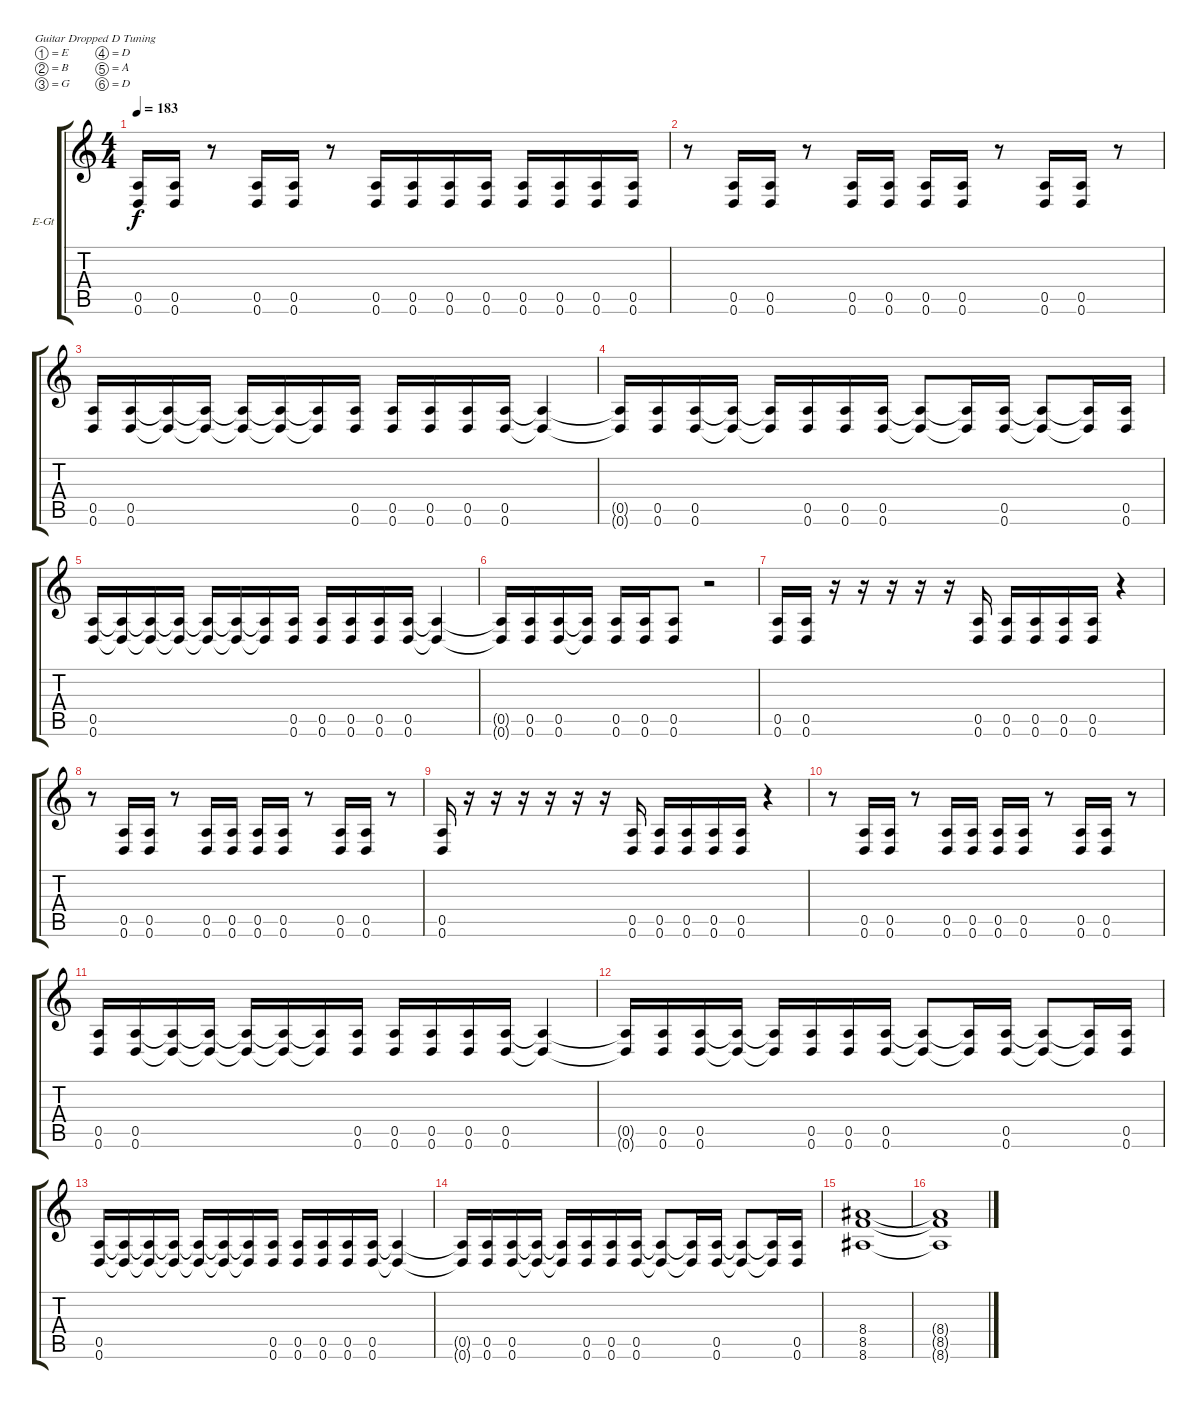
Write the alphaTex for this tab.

\bracketExtendMode groupsimilarinstruments
\firstSystemTrackNameOrientation horizontal
\otherSystemsTrackNameOrientation horizontal
\track ("Guitar 2" "E-Gt") {instrument overdrivenguitar}
\staff {score tabs}
\tuning (E4 B3 G3 D3 A2 D2)
\ts (4 4)
\tempo 183
\clef g2
\ks c
(0.5 0.6).16{dy f} (0.5 0.6).16 r.8 (0.5 0.6).16 (0.5 0.6).16 r.8 (0.5 0.6).16 (0.5 0.6).16 (0.5 0.6).16 (0.5 0.6).16 (0.5 0.6).16 (0.5 0.6).16 (0.5 0.6).16 (0.5 0.6).16 |
r.8 (0.5 0.6).16 (0.5 0.6).16 r.8 (0.5 0.6).16 (0.5 0.6).16 (0.5 0.6).16 (0.5 0.6).16 r.8 (0.5 0.6).16 (0.5 0.6).16 r.8 |
(0.5 0.6).16 (0.5 0.6).16 (0.5{t} 0.6{t}).16 (0.5{t} 0.6{t}).16 (0.5{t} 0.6{t}).16 (0.5{t} 0.6{t}).16 (0.5{t} 0.6{t}).16 (0.5 0.6).16 (0.5 0.6).16 (0.5 0.6).16 (0.5 0.6).16 (0.5 0.6).16 (0.5{t} 0.6{t}).4 |
(0.5{t} 0.6{t}).16 (0.5 0.6).16 (0.5 0.6).16 (0.5{t} 0.6{t}).16 (0.5{t} 0.6{t}).16 (0.5 0.6).16 (0.5 0.6).16 (0.5 0.6).16 (0.5{t} 0.6{t}).8 (0.5{t} 0.6{t}).16 (0.5 0.6).16 (0.5{t} 0.6{t}).8 (0.5{t} 0.6{t}).16 (0.5 0.6).16 |
(0.5 0.6).16 (0.5{t} 0.6{t}).16 (0.5{t} 0.6{t}).16 (0.5{t} 0.6{t}).16 (0.5{t} 0.6{t}).16 (0.5{t} 0.6{t}).16 (0.5{t} 0.6{t}).16 (0.5 0.6).16 (0.5 0.6).16 (0.5 0.6).16 (0.5 0.6).16 (0.5 0.6).16 (0.5{t} 0.6{t}).4 |
(0.5{t} 0.6{t}).16 (0.5 0.6).16 (0.5 0.6).16 (0.5{t} 0.6{t}).16 (0.5 0.6).16 (0.5 0.6).16 (0.5 0.6).8 r.2 |
(0.5 0.6).16 (0.5 0.6).16 r.16 r.16 r.16 r.16 r.16 (0.5 0.6).16 (0.5 0.6).16 (0.5 0.6).16 (0.5 0.6).16 (0.5 0.6).16 r.4 |
r.8 (0.5 0.6).16 (0.5 0.6).16 r.8 (0.5 0.6).16 (0.5 0.6).16 (0.5 0.6).16 (0.5 0.6).16 r.8 (0.5 0.6).16 (0.5 0.6).16 r.8 |
(0.5 0.6).16 r.16 r.16 r.16 r.16 r.16 r.16 (0.5 0.6).16 (0.5 0.6).16 (0.5 0.6).16 (0.5 0.6).16 (0.5 0.6).16 r.4 |
r.8 (0.5 0.6).16 (0.5 0.6).16 r.8 (0.5 0.6).16 (0.5 0.6).16 (0.5 0.6).16 (0.5 0.6).16 r.8 (0.5 0.6).16 (0.5 0.6).16 r.8 |
(0.5 0.6).16 (0.5 0.6).16 (0.5{t} 0.6{t}).16 (0.5{t} 0.6{t}).16 (0.5{t} 0.6{t}).16 (0.5{t} 0.6{t}).16 (0.5{t} 0.6{t}).16 (0.5 0.6).16 (0.5 0.6).16 (0.5 0.6).16 (0.5 0.6).16 (0.5 0.6).16 (0.5{t} 0.6{t}).4 |
(0.5{t} 0.6{t}).16 (0.5 0.6).16 (0.5 0.6).16 (0.5{t} 0.6{t}).16 (0.5{t} 0.6{t}).16 (0.5 0.6).16 (0.5 0.6).16 (0.5 0.6).16 (0.5{t} 0.6{t}).8 (0.5{t} 0.6{t}).16 (0.5 0.6).16 (0.5{t} 0.6{t}).8 (0.5{t} 0.6{t}).16 (0.5 0.6).16 |
(0.5 0.6).16 (0.5{t} 0.6{t}).16 (0.5{t} 0.6{t}).16 (0.5{t} 0.6{t}).16 (0.5{t} 0.6{t}).16 (0.5{t} 0.6{t}).16 (0.5{t} 0.6{t}).16 (0.5 0.6).16 (0.5 0.6).16 (0.5 0.6).16 (0.5 0.6).16 (0.5 0.6).16 (0.5{t} 0.6{t}).4 |
(0.5{t} 0.6{t}).16 (0.5 0.6).16 (0.5 0.6).16 (0.5{t} 0.6{t}).16 (0.5{t} 0.6{t}).16 (0.5 0.6).16 (0.5 0.6).16 (0.5 0.6).16 (0.5{t} 0.6{t}).8 (0.5{t} 0.6{t}).16 (0.5 0.6).16 (0.5{t} 0.6{t}).8 (0.5{t} 0.6{t}).16 (0.5 0.6).16 |
(8.4 8.5 8.6).1 |
(8.4{t} 8.5{t} 8.6{t}).1
